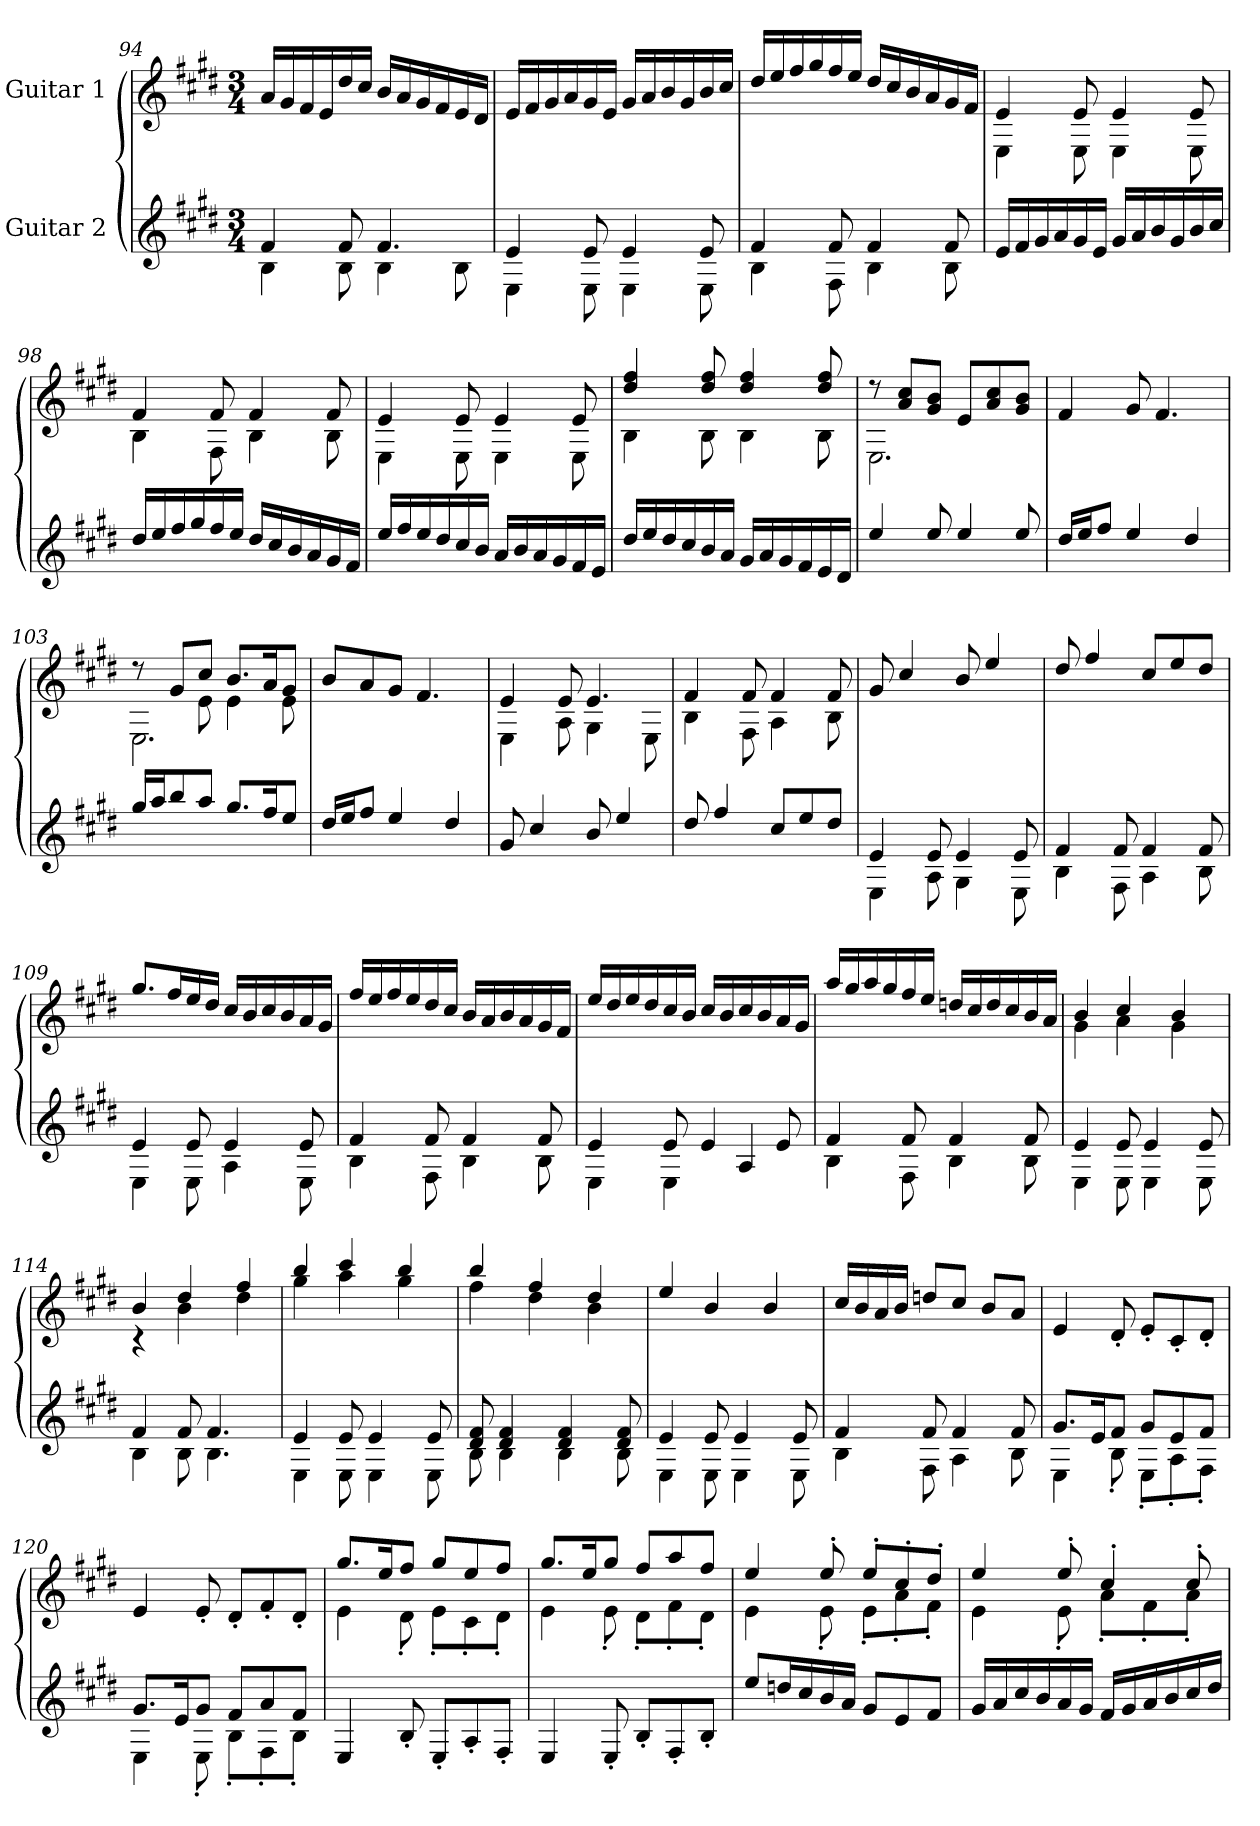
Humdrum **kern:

**kern	**kern
*part2	*part1
*staff2	*staff1
*I"Guitar 2	*I"Guitar 1
*clefG2	*clefG2
*ITrd7c12	*ITrd7c12
*k[f#c#g#d#]	*k[f#c#g#d#]
*E:	*E:
*M3/4	*M3/4
=94	=94
*^	*
4F#i/	4BBi\	16Ai/LL
.	.	16G#i/
.	.	16F#i/
.	.	16Ei/
8F#i/	8BBi\	16d#i/
.	.	16c#i/JJ
4.F#i/	4BBi\	16Bi/LL
.	.	16Ai/
.	.	16G#i/
.	.	16F#i/
.	8BBi\	16Ei/
.	.	16D#i/JJ
!!LO:LB:g=z
=95	=95	=95
4Ei/	4EEi\	16Ei/LL
.	.	16F#i/
.	.	16G#i/
.	.	16Ai/
8Ei/	8EEi\	16G#i/
.	.	16Ei/JJ
4Ei/	4EEi\	16G#i/LL
.	.	16Ai/
.	.	16Bi/
.	.	16G#i/
8Ei/	8EEi\	16Bi/
.	.	16c#i/JJ
=96	=96	=96
4F#i/	4BBi\	16d#i/LL
.	.	16ei/
.	.	16f#i/
.	.	16g#i/
8F#i/	8FF#i\	16f#i/
.	.	16ei/JJ
4F#i/	4BBi\	16d#i/LL
.	.	16c#i/
.	.	16Bi/
.	.	16Ai/
8F#i/	8BBi\	16G#i/
.	.	16F#i/JJ
*v	*v	*
=97	=97
*	*^
16Ei/LL	4Ei/	4EEi\
16F#i/	.	.
16G#i/	.	.
16Ai/	.	.
16G#i/	8Ei/	8EEi\
16Ei/JJ	.	.
16G#i/LL	4Ei/	4EEi\
16Ai/	.	.
16Bi/	.	.
16G#i/	.	.
16Bi/	8Ei/	8EEi\
16c#i/JJ	.	.
=98	=98	=98
16d#i/LL	4F#i/	4BBi\
16ei/	.	.
16f#i/	.	.
16g#i/	.	.
16f#i/	8F#i/	8FF#i\
16ei/JJ	.	.
16d#i/LL	4F#i/	4BBi\
16c#i/	.	.
16Bi/	.	.
16Ai/	.	.
16G#i/	8F#i/	8BBi\
16F#i/JJ	.	.
=99	=99	=99
*^	*	*
16ei/LL	2.ryy	4Ei/	4EEi\
16f#i/	.	.	.
16ei/	.	.	.
16d#i/	.	.	.
16c#i/	.	8Ei/	8EEi\
16Bi/JJ	.	.	.
16Ai/LL	.	4Ei/	4EEi\
16Bi/	.	.	.
16Ai/	.	.	.
16G#i/	.	.	.
16F#i/	.	8Ei/	8EEi\
16Ei/JJ	.	.	.
*v	*v	*	*
!!LO:LB:g=z	!!
=100	=100	=100
16d#i/LL	4d#i/ 4f#i	4BBi\
16ei/	.	.
16d#i/	.	.
16c#i/	.	.
16Bi/	8d#i/ 8f#i	8BBi\
16Ai/JJ	.	.
16G#i/LL	4d#i/ 4f#i	4BBi\
16Ai/	.	.
16G#i/	.	.
16F#i/	.	.
16Ei/	8d#i/ 8f#i	8BBi\
16D#i/JJ	.	.
=101	=101	=101
4ei/	8r	2.EEi\
.	8Ai/ 8c#iL	.
8ei/	8G#i/ 8BiJ	.
4ei/	8Ei/L	.
.	8Ai/ 8c#i	.
8ei/	8G#i/ 8BiJ	.
*	*v	*v
=102	=102
16d#i/LL	4F#i/
16ei/J	.
8f#i/J	.
4ei/	8G#i/
.	4.F#i/
4d#i/	.
=103	=103
*	*^
*	*	*^
16g#i/LL	8r	4ryy	2.EEi\
16ai/J	.	.	.
8bi/	8G#i/L	.	.
8ai/J	8c#i/J	8Ei\	.
8.g#i/L	8.Bi/L	4Ei\	.
16f#i/k	16Ai/k	.	.
8ei/J	8G#i/J	8Ei\	.
*	*v	*v	*v
=104	=104
16d#i/LL	8Bi/L
16ei/J	.
8f#i/J	8Ai/
4ei/	8G#i/J
.	4.F#i/
4d#i/	.
=105	=105
*	*^
8G#i/	4Ei/	4EEi\
4c#i/	.	.
.	8Ei/	8AAi\
8Bi/	4.Ei/	4GG#i\
4ei/	.	.
.	.	8EEi\
=106	=106	=106
8d#i/	4F#i/	4BBi\
4f#i/	.	.
.	8F#i/	8FF#i\
8c#i/L	4F#i/	4AAi\
8ei/	.	.
8d#i/J	8F#i/	8BBi\
*	*v	*v
!!LO:LB:g=z
=107	=107
*^	*
4Ei/	4EEi\	8G#i/
.	.	4c#i/
8Ei/	8AAi\	.
4Ei/	4GG#i\	8Bi/
.	.	4ei/
8Ei/	8EEi\	.
=108	=108	=108
4F#i/	4BBi\	8d#i/
.	.	4f#i/
8F#i/	8FF#i\	.
4F#i/	4AAi\	8c#i/L
.	.	8ei/
8F#i/	8BBi\	8d#i/J
=109	=109	=109
4Ei/	4EEi\	8.g#i/L
.	.	16f#i/L
8Ei/	8EEi\	16ei/
.	.	16d#i/JJ
4Ei/	4AAi\	16c#i/LL
.	.	16Bi/
.	.	16c#i/
.	.	16Bi/
8Ei/	8EEi\	16Ai/
.	.	16G#i/JJ
=110	=110	=110
4F#i/	4BBi\	16f#i/LL
.	.	16ei/
.	.	16f#i/
.	.	16ei/
8F#i/	8FF#i\	16d#i/
.	.	16c#i/JJ
4F#i/	4BBi\	16Bi/LL
.	.	16Ai/
.	.	16Bi/
.	.	16Ai/
8F#i/	8BBi\	16G#i/
.	.	16F#i/JJ
=111	=111	=111
4Ei/	4EEi\	16ei/LL
.	.	16d#i/
.	.	16ei/
.	.	16d#i/
8Ei/	4EEi\	16c#i/
.	.	16Bi/JJ
4Ei/	.	16c#i/LL
.	.	16Bi/
.	4AAi/	16c#i/
.	.	16Bi/
8Ei/	.	16Ai/
.	.	16G#i/JJ
=112	=112	=112
4F#i/	4BBi\	16ai/LL
.	.	16g#i/
.	.	16ai/
.	.	16g#i/
8F#i/	8FF#i\	16f#i/
.	.	16ei/JJ
4F#i/	4BBi\	16dni/LL
.	.	16c#i/
.	.	16di/
.	.	16c#i/
8F#i/	8BBi\	16Bi/
.	.	16Ai/JJ
!!LO:LB:g=z
=113	=113	=113
*	*	*^
4Ei/	4EEi\	4Bi/	4G#i\
8Ei/	8EEi\	4c#i/	4Ai\
4Ei/	4EEi\	.	.
.	.	4Bi/	4G#i\
8Ei/	8EEi\	.	.
=114	=114	=114	=114
4F#i/	4BBi\	4Bi/	4r
8F#i/	8BBi\	4d#i/	4Bi\
4.F#i/	4.BBi\	.	.
.	.	4f#i/	4d#i\
=115	=115	=115	=115
4Ei/	4EEi\	4bi/	4g#i\
8Ei/	8EEi\	4cc#i/	4ai\
4Ei/	4EEi\	.	.
.	.	4bi/	4g#i\
8Ei/	8EEi\	.	.
=116	=116	=116	=116
8D#i/ 8F#i	8BBi\	4bi/	4f#i\
4D#i/ 4F#i	4BBi\	.	.
.	.	4f#i/	4d#i\
4D#i/ 4F#i	4BBi\	.	.
.	.	4d#i/	4Bi\
8D#i/ 8F#i	8BBi\	.	.
*	*	*v	*v
=117	=117	=117
4Ei/	4EEi\	4ei/
8Ei/	8EEi\	4Bi/
4Ei/	4EEi\	.
.	.	4Bi/
8Ei/	8EEi\	.
=118	=118	=118
4F#i/	4BBi\	16c#i/LL
.	.	16Bi/
.	.	16Ai/
.	.	16Bi/JJ
8F#i/	8FF#i\	8dni/L
4F#i/	4AAi\	8c#i/J
.	.	8Bi/L
8F#i/	8BBi\	8Ai/J
=119	=119	=119
8.G#i/L	4EEi\	4Ei/
16Ei/k	.	.
8F#i/J	8BB'i\	8D#'i/
8G#i/L	8EE'i\L	8E'i/L
8Ei/	8AA'i\	8C#'i/
8F#i/J	8FF#'i\J	8D#'i/J
=120	=120	=120
8.G#i/L	4EEi\	4Ei/
16Ei/k	.	.
8G#i/J	8EE'i\	8E'i/
8F#i/L	8BB'i\L	8D#'i/L
8Ai/	8FF#'i\	8F#'i/
8F#i/J	8BB'i\J	8D#'i/J
*v	*v	*
!!LO:LB:g=z
=121	=121
*	*^
4EEi/	8.g#i/L	4Ei\
.	16ei/k	.
8BB'i/	8f#i/J	8D#'i\
8EE'i/L	8g#i/L	8E'i\L
8AA'i/	8ei/	8C#'i\
8FF#'i/J	8f#i/J	8D#'i\J
=122	=122	=122
4EEi/	8.g#i/L	4Ei\
.	16ei/k	.
8EE'i/	8g#i/J	8E'i\
8BB'i/L	8f#i/L	8D#'i\L
8FF#'i/	8ai/	8F#'i\
8BB'i/J	8f#i/J	8D#'i\J
=123	=123	=123
8ei/L	4ei/	4Ei\
16dni/L	.	.
16c#i/	.	.
16Bi/	8e'i/	8E'i\
16Ai/JJ	.	.
8G#i/L	8e'i/L	8E'i\L
8Ei/	8c#'i/	8A'i\
8F#i/J	8d#'i/J	8F#'i\J
=124	=124	=124
16G#i/LL	4ei/	4Ei\
16Ai/	.	.
16c#i/	.	.
16Bi/	.	.
16Ai/	8e'i/	8E'i\
16G#i/JJ	.	.
16F#i/LL	4c#'i/	8A'i\L
16G#i/	.	.
16Ai/	.	8F#'i\
16Bi/	.	.
16c#i/	8c#'i/	8A'i\J
16d#i/JJ	.	.
*	*v	*v
=	=
*-	*-
